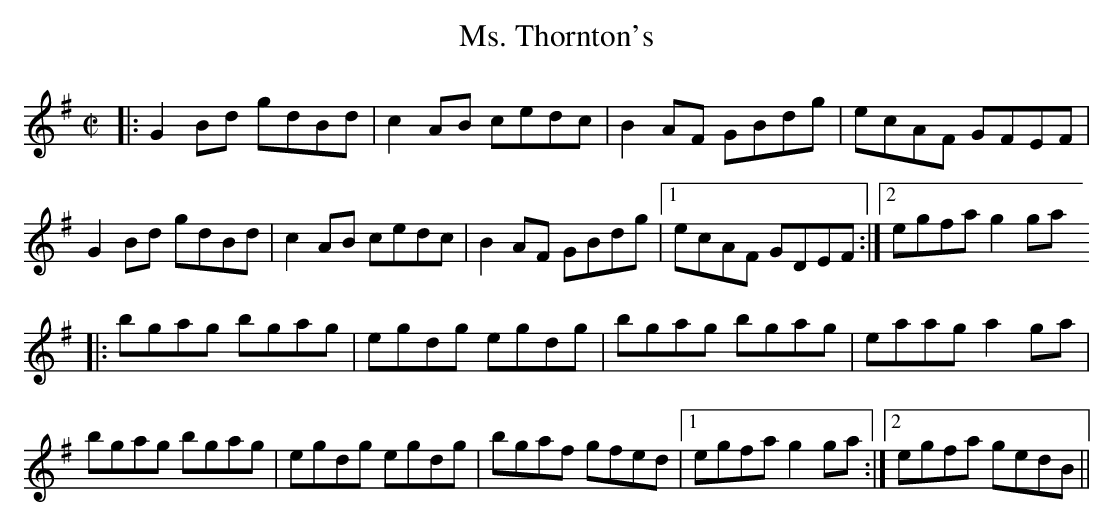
X:1
T:Ms. Thornton's
M:C|
L:1/8
K:G
|: G2Bd gdBd | c2AB cedc | B2AF GBdg | ecAF GFEF |
G2Bd gdBd | c2AB cedc | B2AF GBdg |1 ecAF GDEF :|2 egfa g2ga
|: bgag bgag | egdg egdg | bgag bgag | eaag a2ga |
bgag bgag | egdg egdg | bgaf gfed |1 egfa g2ga :|2 egfa gedB ||
